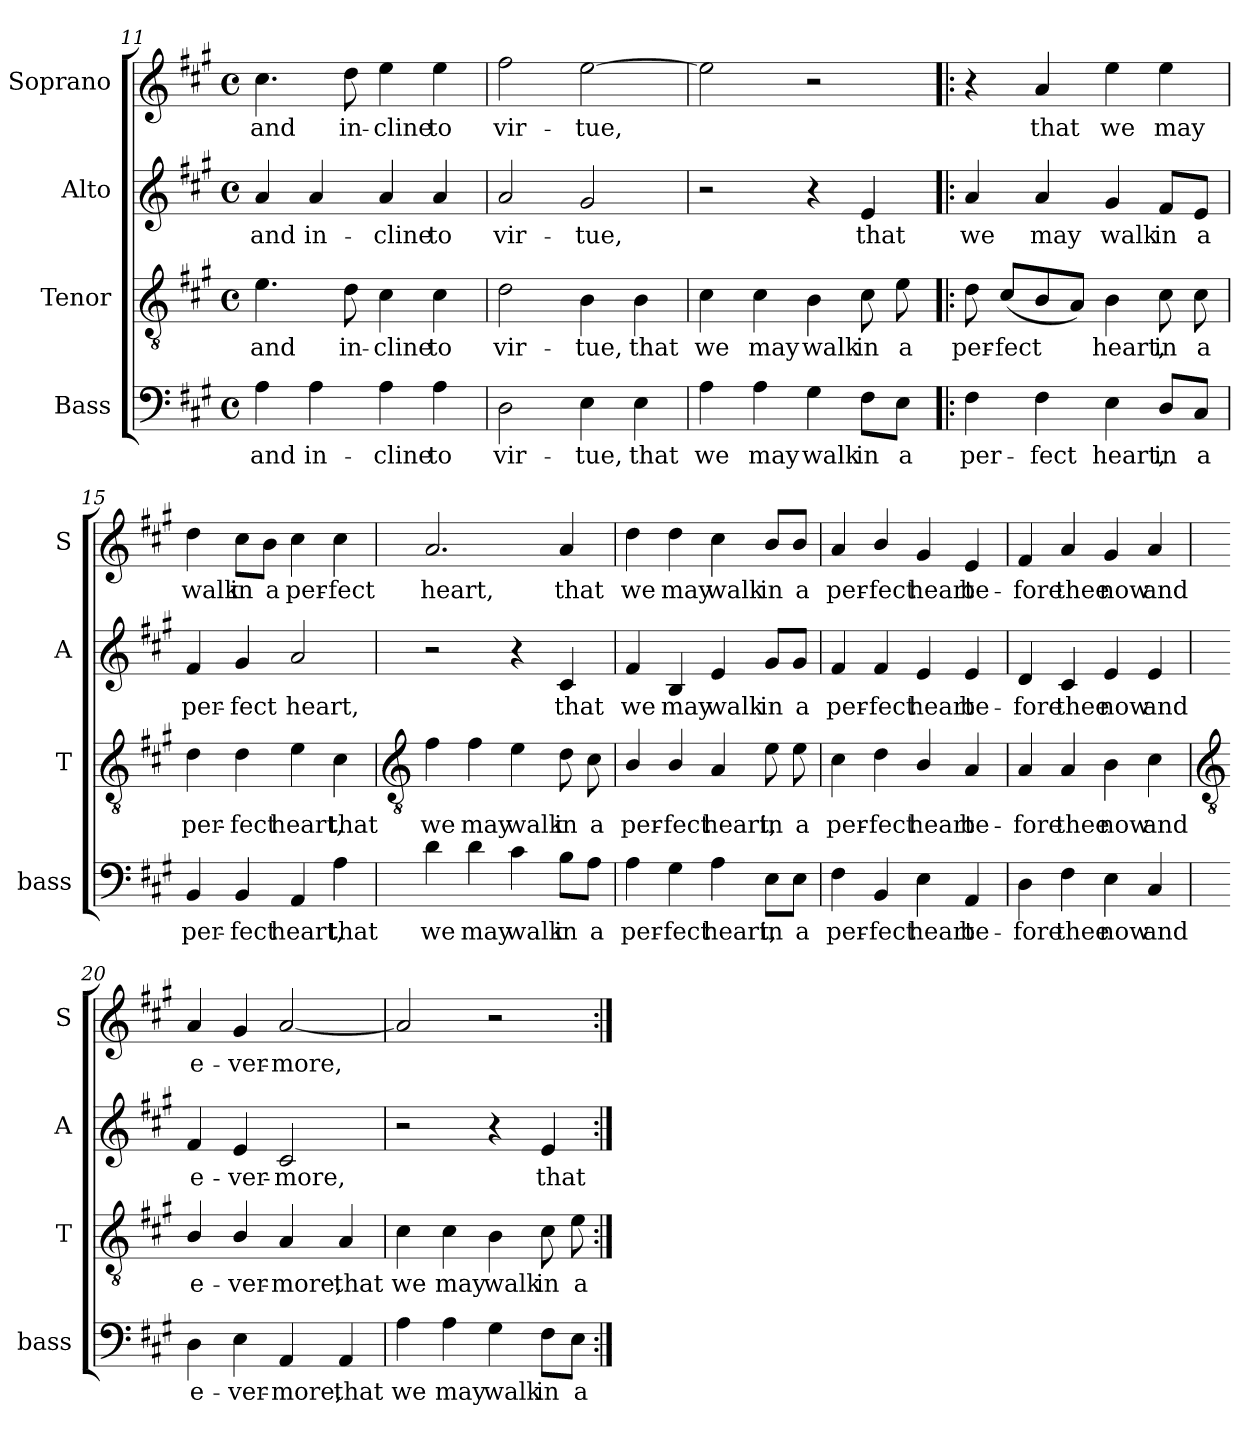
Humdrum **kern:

**kern	**text	**kern	**text	**kern	**text	**kern	**text
*part4	*part4	*part3	*part3	*part2	*part2	*part1	*part1
*staff4	*staff4	*staff3	*staff3	*staff2	*staff2	*staff1	*staff1
*I"Bass	*	*I"Tenor	*	*I"Alto	*	*I"Soprano	*
*I'bass	*	*I'T	*	*I'A	*	*I'S	*
!!LO:LB:g=z
*clefF4	*	*clefGv2	*	*clefG2	*	*clefG2	*
*k[f#c#g#]	*	*k[f#c#g#]	*	*k[f#c#g#]	*	*k[f#c#g#]	*
*A:	*	*A:	*	*A:	*	*A:	*
*M4/4	*	*M4/4	*	*M4/4	*	*M4/4	*
*met(c)	*	*met(c)	*	*met(c)	*	*met(c)	*
=11	=11	=11	=11	=11	=11	=11	=11
!	!LO:LY:b	!	!LO:LY:b	!	!LO:LY:b	!	!LO:LY:b
4A	and	4.e	and	4a	and	4.cc#	and
!	!LO:LY:b	!	!	!	!LO:LY:b	!	!
4A	in-	.	.	4a	in-	.	.
!	!	!	!LO:LY:b	!	!	!	!LO:LY:b
.	.	8d	in-	.	.	8dd	in-
!	!LO:LY:b	!	!LO:LY:b	!	!LO:LY:b	!	!LO:LY:b
4A	-cline	4c#	-cline	4a	-cline	4ee	-cline
!	!LO:LY:b	!	!LO:LY:b	!	!LO:LY:b	!	!LO:LY:b
4A	to	4c#	to	4a	to	4ee	to
=12	=12	=12	=12	=12	=12	=12	=12
!	!LO:LY:b	!	!LO:LY:b	!	!LO:LY:b	!	!LO:LY:b
2D	vir-	2d	vir-	2a	vir-	2ff#	vir-
!	!LO:LY:b	!	!LO:LY:b	!	!LO:LY:b	!	!LO:LY:b
4E	-tue,	4B	-tue,	2g#	-tue,	[2ee	-tue,
!	!LO:LY:b	!	!LO:LY:b	!	!	!	!
4E	that	4B	that	.	.	.	.
=13	=13	=13	=13	=13	=13	=13	=13
!	!LO:LY:b	!	!LO:LY:b	!	!	!	!
4A	we	4c#	we	2r	.	2ee]	.
!	!LO:LY:b	!	!LO:LY:b	!	!	!	!
4A	may	4c#	may	.	.	.	.
!	!LO:LY:b	!	!LO:LY:b	!	!	!	!
4G#	walk	4B	walk	4r	.	2r	.
!	!LO:LY:b	!	!LO:LY:b	!	!LO:LY:b	!	!
8F#\L	in	8c#	in	4e	that	.	.
!	!LO:LY:b	!	!LO:LY:b	!	!	!	!
8E\J	a	8e	a	.	.	.	.
=14!|:	=14!|:	=14!|:	=14!|:	=14!|:	=14!|:	=14!|:	=14!|:
!	!LO:LY:b	!	!LO:LY:b	!	!LO:LY:b	!	!
4F#	per-	8d	per-	4a	we	4r	.
!	!	!	!LO:LY:b	!	!	!	!
.	.	(>8c#L	-fect	.	.	.	.
!	!LO:LY:b	!	!	!	!LO:LY:b	!	!LO:LY:b
4F#	-fect	8B/	.	4a	may	4a	that
.	.	8AJ)	.	.	.	.	.
!	!LO:LY:b	!	!LO:LY:b	!	!LO:LY:b	!	!LO:LY:b
4E	heart,	4B	heart,	4g#	walk	4ee	we
!	!LO:LY:b	!	!LO:LY:b	!	!LO:LY:b	!	!LO:LY:b
8D/L	in	8c#	in	8f#/L	in	4ee	may
!	!LO:LY:b	!	!LO:LY:b	!	!LO:LY:b	!	!
8C#/J	a	8c#	a	8e/J	a	.	.
=15	=15	=15	=15	=15	=15	=15	=15
!	!LO:LY:b	!	!LO:LY:b	!	!LO:LY:b	!	!LO:LY:b
4BB	per-	4d	per-	4f#	per-	4dd	walk
!	!LO:LY:b	!	!LO:LY:b	!	!LO:LY:b	!	!LO:LY:b
4BB	-fect	4d	-fect	4g#	-fect	8cc#\L	in
!	!	!	!	!	!	!	!LO:LY:b
.	.	.	.	.	.	8b\J	a
!	!LO:LY:b	!	!LO:LY:b	!	!LO:LY:b	!	!LO:LY:b
4AA	heart,	4e	heart,	2a	heart,	4cc#	per-
!	!LO:LY:b	!	!LO:LY:b	!	!	!	!LO:LY:b
4A	that	4c#	that	.	.	4cc#	-fect
!!LO:LB:g=z
=16	=16	=16	=16	=16	=16	=16	=16
*	*	*clefGv2	*	*	*	*	*
!	!LO:LY:b	!	!LO:LY:b	!	!	!	!LO:LY:b
4d	we	4f#	we	2r	.	2.a	heart,
!	!LO:LY:b	!	!LO:LY:b	!	!	!	!
4d	may	4f#	may	.	.	.	.
!	!LO:LY:b	!	!LO:LY:b	!	!	!	!
4c#	walk	4e	walk	4r	.	.	.
!	!LO:LY:b	!	!LO:LY:b	!	!LO:LY:b	!	!LO:LY:b
8B\L	in	8d	in	4c#	that	4a	that
!	!LO:LY:b	!	!LO:LY:b	!	!	!	!
8A\J	a	8c#	a	.	.	.	.
=17	=17	=17	=17	=17	=17	=17	=17
!	!LO:LY:b	!	!LO:LY:b	!	!LO:LY:b	!	!LO:LY:b
4A	per-	4B/	per-	4f#	we	4dd	we
!	!LO:LY:b	!	!LO:LY:b	!	!LO:LY:b	!	!LO:LY:b
4G#	-fect	4B/	-fect	4B	may	4dd	may
!	!LO:LY:b	!	!LO:LY:b	!	!LO:LY:b	!	!LO:LY:b
4A	heart,	4A	heart,	4e	walk	4cc#	walk
!	!LO:LY:b	!	!LO:LY:b	!	!LO:LY:b	!	!LO:LY:b
8E\L	in	8e	in	8g#/L	in	8b/L	in
!	!LO:LY:b	!	!LO:LY:b	!	!LO:LY:b	!	!LO:LY:b
8E\J	a	8e	a	8g#/J	a	8b/J	a
=18	=18	=18	=18	=18	=18	=18	=18
!	!LO:LY:b	!	!LO:LY:b	!	!LO:LY:b	!	!LO:LY:b
4F#	per-	4c#	per-	4f#	per-	4a	per-
!	!LO:LY:b	!	!LO:LY:b	!	!LO:LY:b	!	!LO:LY:b
4BB	-fect	4d	-fect	4f#	-fect	4b/	-fect
!	!LO:LY:b	!	!LO:LY:b	!	!LO:LY:b	!	!LO:LY:b
4E	heart	4B/	heart	4e	heart	4g#	heart
!	!LO:LY:b	!	!LO:LY:b	!	!LO:LY:b	!	!LO:LY:b
4AA	be-	4A	be-	4e	be-	4e	be-
=19	=19	=19	=19	=19	=19	=19	=19
!	!LO:LY:b	!	!LO:LY:b	!	!LO:LY:b	!	!LO:LY:b
4D	-fore	4A	-fore	4d	-fore	4f#	-fore
!	!LO:LY:b	!	!LO:LY:b	!	!LO:LY:b	!	!LO:LY:b
4F#	thee	4A	thee	4c#	thee	4a	thee
!	!LO:LY:b	!	!LO:LY:b	!	!LO:LY:b	!	!LO:LY:b
4E	now	4B	now	4e	now	4g#	now
!	!LO:LY:b	!	!LO:LY:b	!	!LO:LY:b	!	!LO:LY:b
4C#	and	4c#	and	4e	and	4a	and
!!LO:LB:g=z
=20	=20	=20	=20	=20	=20	=20	=20
*	*	*clefGv2	*	*	*	*	*
!	!LO:LY:b	!	!LO:LY:b	!	!LO:LY:b	!	!LO:LY:b
4D	e-	4B/	e-	4f#	e-	4a	e-
!	!LO:LY:b	!	!LO:LY:b	!	!LO:LY:b	!	!LO:LY:b
4E	-ver-	4B/	-ver-	4e	-ver-	4g#	-ver-
!	!LO:LY:b	!	!LO:LY:b	!	!LO:LY:b	!	!LO:LY:b
4AA	-more,	4A	-more,	2c#	-more,	[2a	-more,
!	!LO:LY:b	!	!LO:LY:b	!	!	!	!
4AA	that	4A	that	.	.	.	.
=21	=21	=21	=21	=21	=21	=21	=21
!	!LO:LY:b	!	!LO:LY:b	!	!	!	!
4A	we	4c#	we	2r	.	2a]	.
!	!LO:LY:b	!	!LO:LY:b	!	!	!	!
4A	may	4c#	may	.	.	.	.
!	!LO:LY:b	!	!LO:LY:b	!	!	!	!
4G#	walk	4B	walk	4r	.	2r	.
!	!LO:LY:b	!	!LO:LY:b	!	!LO:LY:b	!	!
8F#\L	in	8c#	in	4e	that	.	.
!	!LO:LY:b	!	!LO:LY:b	!	!	!	!
8E\J	a	8e	a	.	.	.	.
=:|!	=:|!	=:|!	=:|!	=:|!	=:|!	=:|!	=:|!
*-	*-	*-	*-	*-	*-	*-	*-
